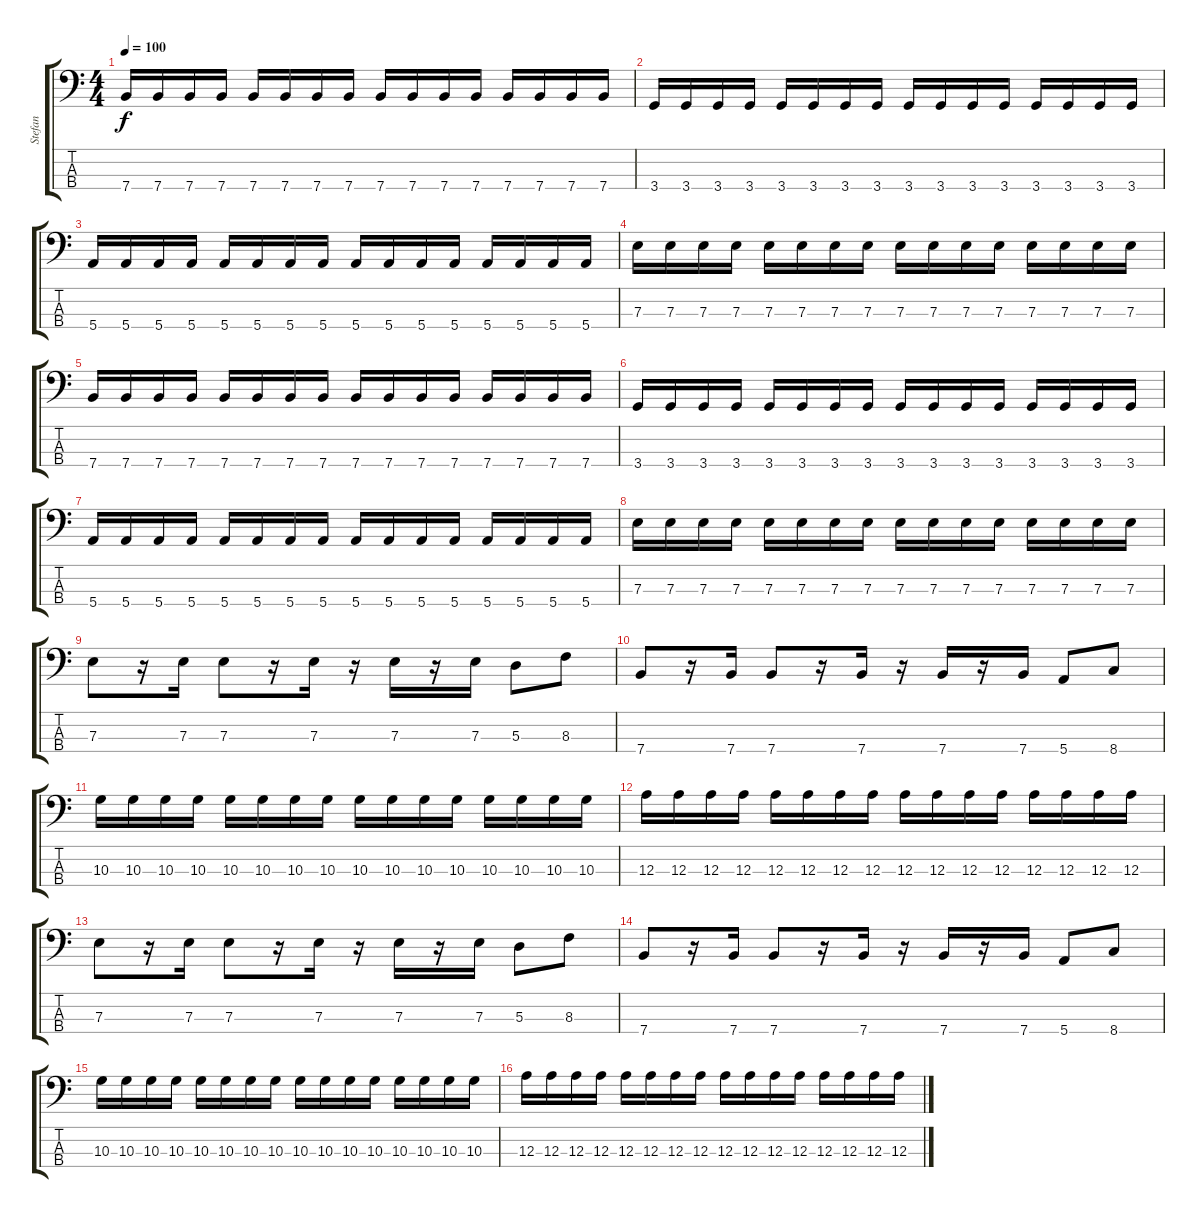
\track ("Stefan" "Stefan") {instrument electricbasspick}
\staff {score tabs}
\tuning (G2 D2 A1 E1) {hide}
\ts (4 4)
\tempo 100
\clef f4
\ks c
7.4.16{dy f} 7.4.16 7.4.16 7.4.16 7.4.16 7.4.16 7.4.16 7.4.16 7.4.16 7.4.16 7.4.16 7.4.16 7.4.16 7.4.16 7.4.16 7.4.16 |
3.4.16 3.4.16 3.4.16 3.4.16 3.4.16 3.4.16 3.4.16 3.4.16 3.4.16 3.4.16 3.4.16 3.4.16 3.4.16 3.4.16 3.4.16 3.4.16 |
5.4.16 5.4.16 5.4.16 5.4.16 5.4.16 5.4.16 5.4.16 5.4.16 5.4.16 5.4.16 5.4.16 5.4.16 5.4.16 5.4.16 5.4.16 5.4.16 |
7.3.16 7.3.16 7.3.16 7.3.16 7.3.16 7.3.16 7.3.16 7.3.16 7.3.16 7.3.16 7.3.16 7.3.16 7.3.16 7.3.16 7.3.16 7.3.16 |
7.4.16 7.4.16 7.4.16 7.4.16 7.4.16 7.4.16 7.4.16 7.4.16 7.4.16 7.4.16 7.4.16 7.4.16 7.4.16 7.4.16 7.4.16 7.4.16 |
3.4.16 3.4.16 3.4.16 3.4.16 3.4.16 3.4.16 3.4.16 3.4.16 3.4.16 3.4.16 3.4.16 3.4.16 3.4.16 3.4.16 3.4.16 3.4.16 |
5.4.16 5.4.16 5.4.16 5.4.16 5.4.16 5.4.16 5.4.16 5.4.16 5.4.16 5.4.16 5.4.16 5.4.16 5.4.16 5.4.16 5.4.16 5.4.16 |
7.3.16 7.3.16 7.3.16 7.3.16 7.3.16 7.3.16 7.3.16 7.3.16 7.3.16 7.3.16 7.3.16 7.3.16 7.3.16 7.3.16 7.3.16 7.3.16 |
7.3.8 r.16 7.3.16 7.3.8 r.16 7.3.16 r.16 7.3.16 r.16 7.3.16 5.3.8 8.3.8 |
7.4.8 r.16 7.4.16 7.4.8 r.16 7.4.16 r.16 7.4.16 r.16 7.4.16 5.4.8 8.4.8 |
10.3.16 10.3.16 10.3.16 10.3.16 10.3.16 10.3.16 10.3.16 10.3.16 10.3.16 10.3.16 10.3.16 10.3.16 10.3.16 10.3.16 10.3.16 10.3.16 |
12.3.16 12.3.16 12.3.16 12.3.16 12.3.16 12.3.16 12.3.16 12.3.16 12.3.16 12.3.16 12.3.16 12.3.16 12.3.16 12.3.16 12.3.16 12.3.16 |
7.3.8 r.16 7.3.16 7.3.8 r.16 7.3.16 r.16 7.3.16 r.16 7.3.16 5.3.8 8.3.8 |
7.4.8 r.16 7.4.16 7.4.8 r.16 7.4.16 r.16 7.4.16 r.16 7.4.16 5.4.8 8.4.8 |
10.3.16 10.3.16 10.3.16 10.3.16 10.3.16 10.3.16 10.3.16 10.3.16 10.3.16 10.3.16 10.3.16 10.3.16 10.3.16 10.3.16 10.3.16 10.3.16 |
12.3.16 12.3.16 12.3.16 12.3.16 12.3.16 12.3.16 12.3.16 12.3.16 12.3.16 12.3.16 12.3.16 12.3.16 12.3.16 12.3.16 12.3.16 12.3.16
